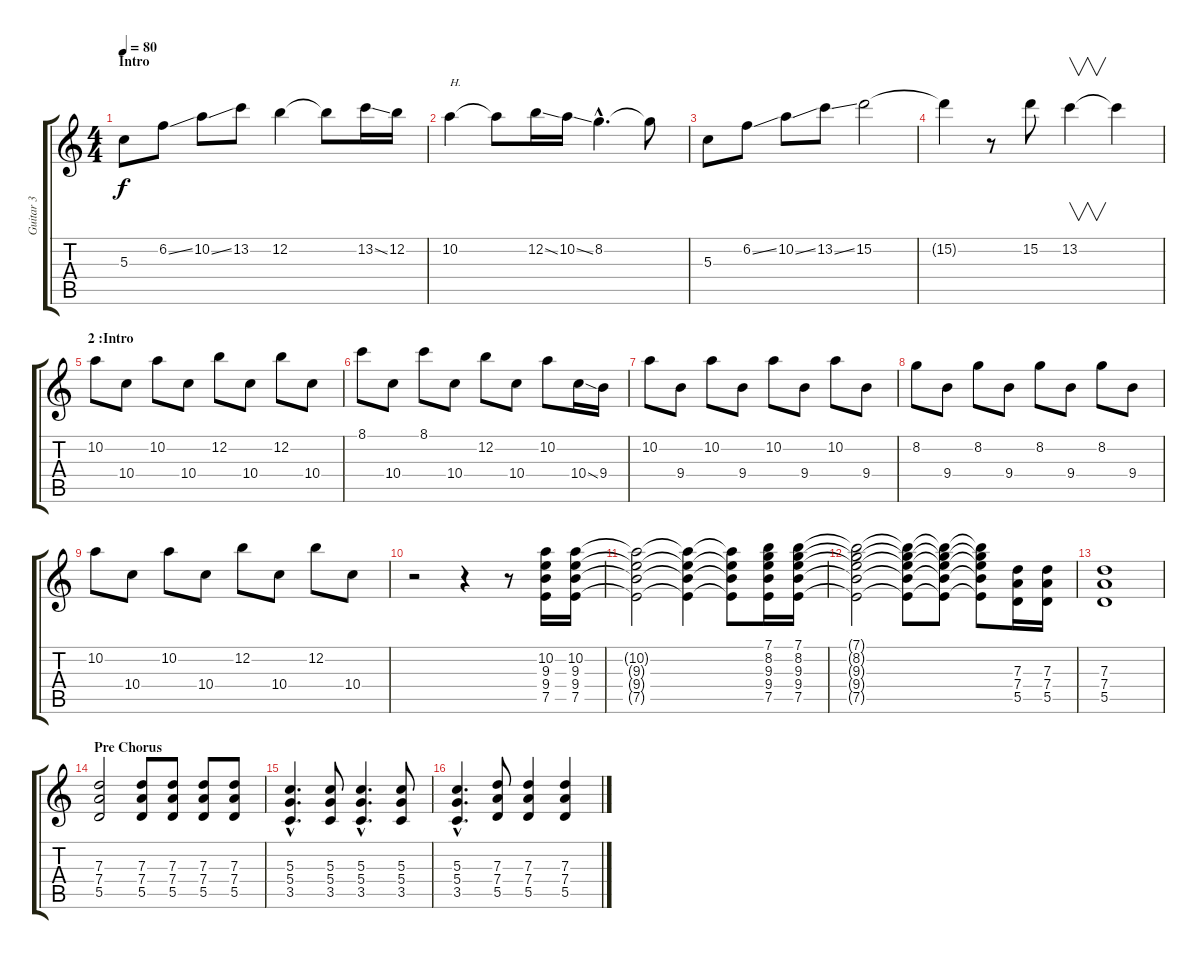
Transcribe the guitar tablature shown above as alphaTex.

\track ("Guitar 3" "Guitar 3") {instrument distortionguitar}
\staff {score tabs}
\tuning (E4 B3 G3 D3 A2 E2) {hide}
\ts (4 4)
\section ("" "Intro")
\tempo 80
\clef g2
\ks c
5.3.8{dy f instrument distortionguitar} 6.2{ss}.8 10.2{ss}.8 13.2.8 12.2.4 12.2{t}.8 13.2{ss}.16 12.2.16 |
10.2.4{txt "H."} 10.2{t}.8 12.2{ss}.16 10.2{ss}.16 8.2{hac}.4{d} 8.2{t}.8 |
5.3.8 6.2{ss}.8 10.2{ss}.8 13.2{ss}.8 15.2.2 |
15.2{t}.4 r.8 15.2.8 13.2.4{v} 13.2{t}.4 |
\section ("" "2 :Intro ")
10.2.8 10.4.8 10.2.8 10.4.8 12.2.8 10.4.8 12.2.8 10.4.8 |
8.1.8 10.4.8 8.1.8 10.4.8 12.2.8 10.4.8 10.2.8 10.4{ss}.16 9.4.16 |
10.2.8 9.4.8 10.2.8 9.4.8 10.2.8 9.4.8 10.2.8 9.4.8 |
8.2.8 9.4.8 8.2.8 9.4.8 8.2.8 9.4.8 8.2.8 9.4.8 |
10.2.8 10.4.8 10.2.8 10.4.8 12.2.8 10.4.8 12.2.8 10.4.8 |
r.2 r.4 r.8 (10.2 9.3 9.4 7.5).16 (10.2 9.3 9.4 7.5).16 |
(10.2{t} 9.3{t} 9.4{t} 7.5{t}).2 (10.2{t} 9.3{t} 9.4{t} 7.5{t}).4 (10.2{t} 9.3{t} 9.4{t} 7.5{t}).8 (7.1 8.2 9.3 9.4 7.5).16 (7.1 8.2 9.3 9.4 7.5).16 |
(7.1{t} 8.2{t} 9.3{t} 9.4{t} 7.5{t}).2 (7.1{t} 8.2{t} 9.3{t} 9.4{t} 7.5{t}).8 (7.1{t} 8.2{t} 9.3{t} 9.4{t} 7.5{t}).8 (7.1{t} 8.2{t} 9.3{t} 9.4{t} 7.5{t}).8 (7.3 7.4 5.5).16 (7.3 7.4 5.5).16 |
(7.3 7.4 5.5).1 |
\section ("" "Pre Chorus ")
(7.3 7.4 5.5).2 (7.3 7.4 5.5).8 (7.3 7.4 5.5).8 (7.3 7.4 5.5).8 (7.3 7.4 5.5).8 |
(5.3{hac} 5.4{hac} 3.5{hac}).4{d} (5.3 5.4 3.5).8 (5.3{hac} 5.4{hac} 3.5{hac}).4{d} (5.3 5.4 3.5).8 |
(5.3{hac} 5.4{hac} 3.5{hac}).4{d} (7.3 7.4 5.5).8 (7.3 7.4 5.5).4 (7.3 7.4 5.5).4
